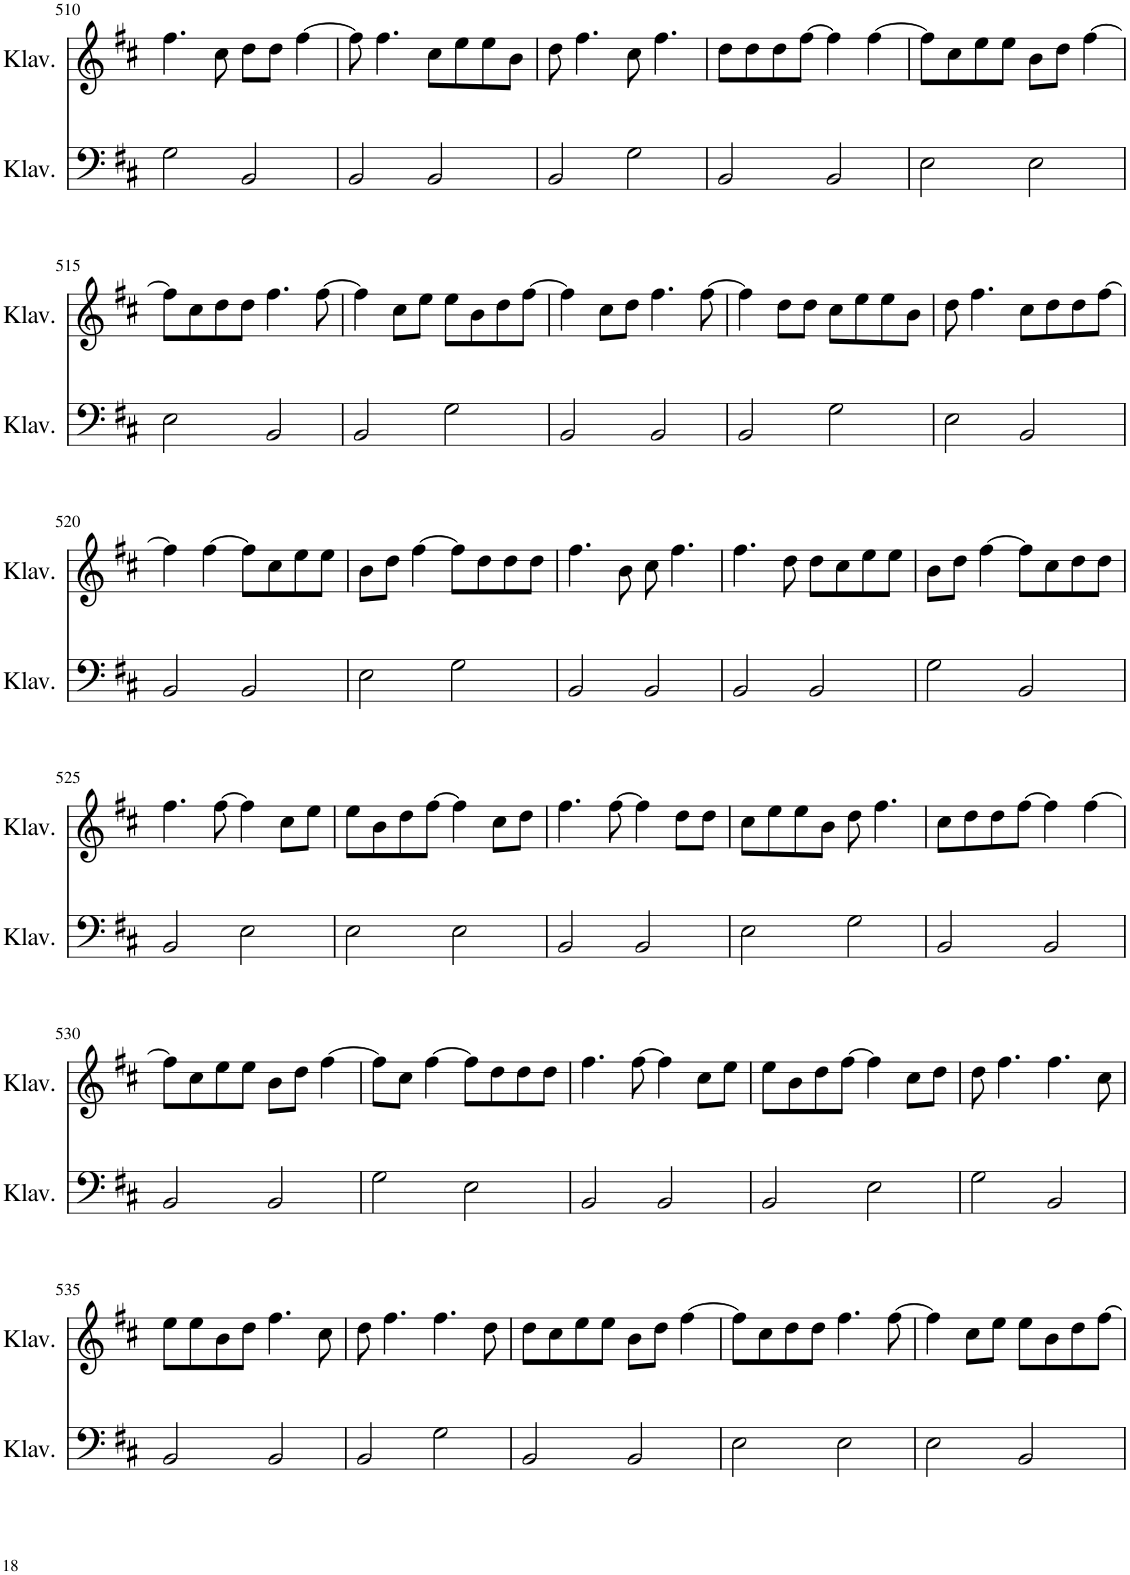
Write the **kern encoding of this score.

**kern	**kern
*part2	*part1
*staff2	*staff1
*I"Klavier	*I"Klavier
*I'Klav.	*I'Klav.
!!LO:PB:g=z
*clefF4	*clefG2
*k[f#c#]	*k[f#c#]
*M4/4	*M4/4
=510	=510
2G\	4.ff#\
.	8cc#\
2BB/	8dd\L
.	8dd\J
.	[4ff#\
=511	=511
2BB/	8ff#\]
.	4.ff#\
2BB/	8cc#\L
.	8ee\
.	8ee\
.	8b\J
=512	=512
2BB/	8dd\
.	4.ff#\
2G\	8cc#\
.	4.ff#\
=513	=513
2BB/	8dd\L
.	8dd\
.	8dd\
.	[8ff#\J
2BB/	4ff#\]
.	[4ff#\
=514	=514
2E\	8ff#\L]
.	8cc#\
.	8ee\
.	8ee\J
2E\	8b\L
.	8dd\J
.	[4ff#\
!!LO:LB:g=z
=515	=515
2E\	8ff#\L]
.	8cc#\
.	8dd\
.	8dd\J
2BB/	4.ff#\
.	[8ff#\
=516	=516
2BB/	4ff#\]
.	8cc#\L
.	8ee\J
2G\	8ee\L
.	8b\
.	8dd\
.	[8ff#\J
=517	=517
2BB/	4ff#\]
.	8cc#\L
.	8dd\J
2BB/	4.ff#\
.	[8ff#\
=518	=518
2BB/	4ff#\]
.	8dd\L
.	8dd\J
2G\	8cc#\L
.	8ee\
.	8ee\
.	8b\J
=519	=519
2E\	8dd\
.	4.ff#\
2BB/	8cc#\L
.	8dd\
.	8dd\
.	[8ff#\J
!!LO:LB:g=z
=520	=520
2BB/	4ff#\]
.	[4ff#\
2BB/	8ff#\L]
.	8cc#\
.	8ee\
.	8ee\J
=521	=521
2E\	8b\L
.	8dd\J
.	[4ff#\
2G\	8ff#\L]
.	8dd\
.	8dd\
.	8dd\J
=522	=522
2BB/	4.ff#\
.	8b\
2BB/	8cc#\
.	4.ff#\
=523	=523
2BB/	4.ff#\
.	8dd\
2BB/	8dd\L
.	8cc#\
.	8ee\
.	8ee\J
=524	=524
2G\	8b\L
.	8dd\J
.	[4ff#\
2BB/	8ff#\L]
.	8cc#\
.	8dd\
.	8dd\J
!!LO:LB:g=z
=525	=525
2BB/	4.ff#\
.	[8ff#\
2E\	4ff#\]
.	8cc#\L
.	8ee\J
=526	=526
2E\	8ee\L
.	8b\
.	8dd\
.	[8ff#\J
2E\	4ff#\]
.	8cc#\L
.	8dd\J
=527	=527
2BB/	4.ff#\
.	[8ff#\
2BB/	4ff#\]
.	8dd\L
.	8dd\J
=528	=528
2E\	8cc#\L
.	8ee\
.	8ee\
.	8b\J
2G\	8dd\
.	4.ff#\
=529	=529
2BB/	8cc#\L
.	8dd\
.	8dd\
.	[8ff#\J
2BB/	4ff#\]
.	[4ff#\
!!LO:LB:g=z
=530	=530
2BB/	8ff#\L]
.	8cc#\
.	8ee\
.	8ee\J
2BB/	8b\L
.	8dd\J
.	[4ff#\
=531	=531
2G\	8ff#\L]
.	8cc#\J
.	[4ff#\
2E\	8ff#\L]
.	8dd\
.	8dd\
.	8dd\J
=532	=532
2BB/	4.ff#\
.	[8ff#\
2BB/	4ff#\]
.	8cc#\L
.	8ee\J
=533	=533
2BB/	8ee\L
.	8b\
.	8dd\
.	[8ff#\J
2E\	4ff#\]
.	8cc#\L
.	8dd\J
=534	=534
2G\	8dd\
.	4.ff#\
2BB/	4.ff#\
.	8cc#\
!!LO:LB:g=z
=535	=535
2BB/	8ee\L
.	8ee\
.	8b\
.	8dd\J
2BB/	4.ff#\
.	8cc#\
=536	=536
2BB/	8dd\
.	4.ff#\
2G\	4.ff#\
.	8dd\
=537	=537
2BB/	8dd\L
.	8cc#\
.	8ee\
.	8ee\J
2BB/	8b\L
.	8dd\J
.	[4ff#\
=538	=538
2E\	8ff#\L]
.	8cc#\
.	8dd\
.	8dd\J
2E\	4.ff#\
.	[8ff#\
=539	=539
2E\	4ff#\]
.	8cc#\L
.	8ee\J
2BB/	8ee\L
.	8b\
.	8dd\
.	[8ff#\J
=	=
*-	*-
